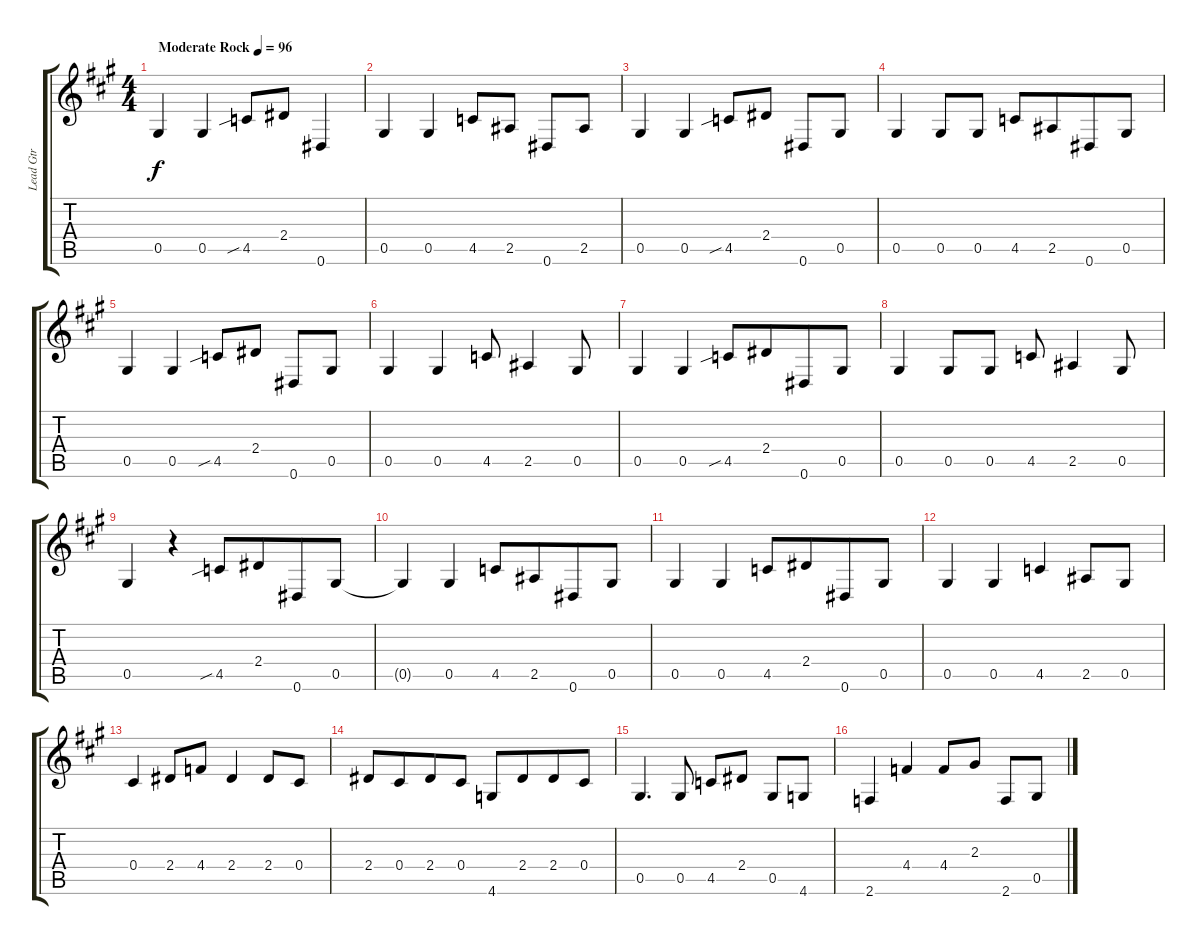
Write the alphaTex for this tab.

\track ("Lead Gtr" "Lead Gtr") {instrument electricguitarclean}
\staff {score tabs}
\tuning (Eb4 Bb3 Gb3 Db3 Ab2 Eb2) {hide}
\ts (4 4)
\tempo (96 "Moderate Rock")
\clef g2
\ks a
0.5.4{dy f instrument electricguitarclean} 0.5.4 4.5{sib}.8 2.4.8 0.6.4 |
0.5.4 0.5.4 4.5.8 2.5.8 0.6.8 2.5.8 |
0.5.4 0.5.4 4.5{sib}.8 2.4.8 0.6.8 0.5.8 |
0.5.4 0.5.8 0.5.8 4.5.8 2.5.8{beam merge} 0.6.8 0.5.8 |
0.5.4 0.5.4 4.5{sib}.8 2.4.8 0.6.8 0.5.8 |
0.5.4 0.5.4 4.5.8 2.5.4 0.5.8 |
0.5.4 0.5.4 4.5{sib}.8 2.4.8{beam merge} 0.6.8 0.5.8 |
0.5.4 0.5.8 0.5.8 4.5.8 2.5.4 0.5.8 |
0.5.4 r.4 4.5{sib}.8 2.4.8{beam merge} 0.6.8 0.5.8 |
0.5{t}.4 0.5.4 4.5.8 2.5.8{beam merge} 0.6.8 0.5.8 |
0.5.4 0.5.4 4.5.8 2.4.8{beam merge} 0.6.8 0.5.8 |
0.5.4 0.5.4 4.5.4 2.5.8 0.5.8 |
0.4.4 2.4.8 4.4.8 2.4.4 2.4.8 0.4.8 |
2.4.8 0.4.8{beam merge} 2.4.8 0.4.8 4.6.8 2.4.8{beam merge} 2.4.8 0.4.8 |
0.5.4{d} 0.5.8{beam split} 4.5.8{beam merge} 2.4.8 0.5.8{beam merge} 4.6.8 |
2.6.4 4.4.4 4.4.8 2.3.8 2.6.8 0.5.8
